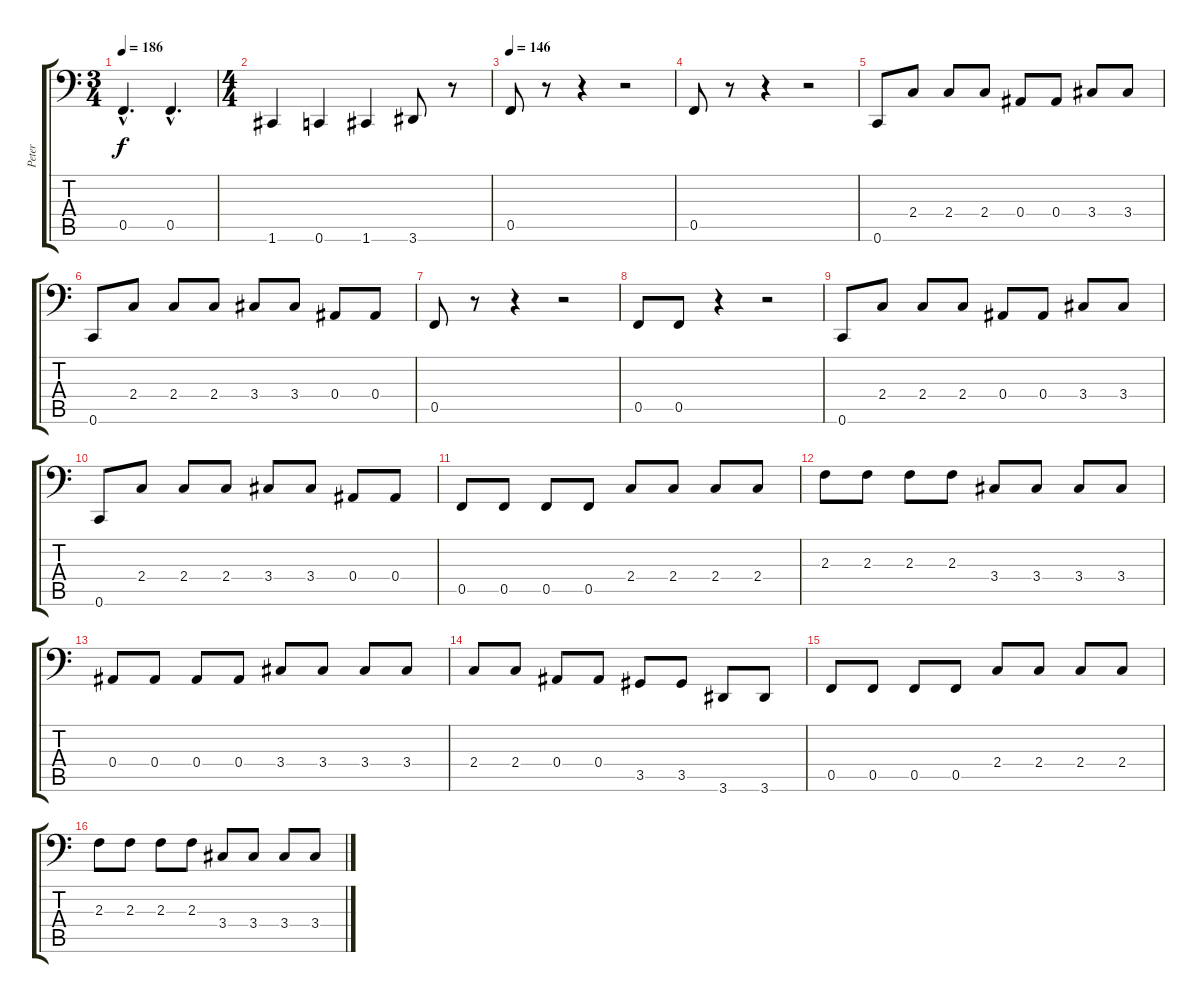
\track ("Peter" "Peter") {instrument electricbassfinger}
\staff {score tabs}
\tuning (C3 G2 Eb2 Bb1 F1 C1) {hide}
\ts (3 4)
\tempo 186
\clef f4
\ks c
0.5{hac}.4{d dy f} 0.5{hac}.4{d} |
\ts (4 4)
1.6.4 0.6.4 1.6.4 3.6.8 r.8 |
\tempo 146
0.5.8 r.8 r.4 r.2 |
0.5.8 r.8 r.4 r.2 |
0.6.8 2.4.8 2.4.8 2.4.8 0.4.8 0.4.8 3.4.8 3.4.8 |
0.6.8 2.4.8 2.4.8 2.4.8 3.4.8 3.4.8 0.4.8 0.4.8 |
0.5.8 r.8 r.4 r.2 |
0.5.8 0.5.8 r.4 r.2 |
0.6.8 2.4.8 2.4.8 2.4.8 0.4.8 0.4.8 3.4.8 3.4.8 |
0.6.8 2.4.8 2.4.8 2.4.8 3.4.8 3.4.8 0.4.8 0.4.8 |
0.5.8 0.5.8 0.5.8 0.5.8 2.4.8 2.4.8 2.4.8 2.4.8 |
2.3.8 2.3.8 2.3.8 2.3.8 3.4.8 3.4.8 3.4.8 3.4.8 |
0.4.8 0.4.8 0.4.8 0.4.8 3.4.8 3.4.8 3.4.8 3.4.8 |
2.4.8 2.4.8 0.4.8 0.4.8 3.5.8 3.5.8 3.6.8 3.6.8 |
0.5.8 0.5.8 0.5.8 0.5.8 2.4.8 2.4.8 2.4.8 2.4.8 |
2.3.8 2.3.8 2.3.8 2.3.8 3.4.8 3.4.8 3.4.8 3.4.8
